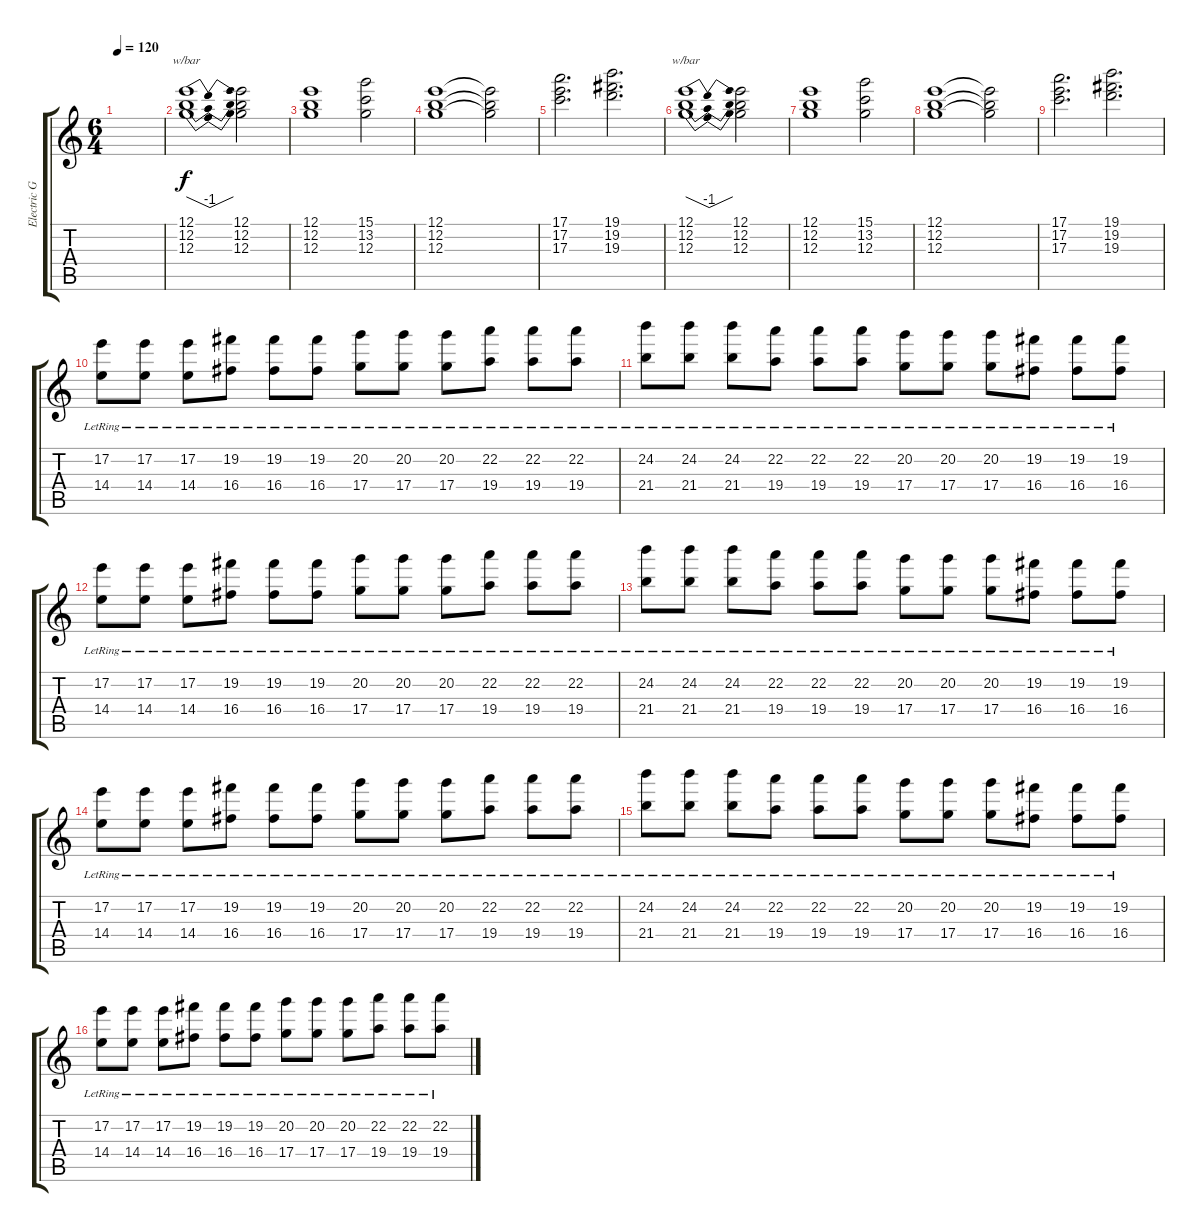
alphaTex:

\track ("Electric Guitar" "Electric G") {instrument electricguitarclean}
\staff {score tabs}
\tuning (E4 B3 G3 D3 A2 E2) {hide}
\ts (6 4)
\tempo 120
\clef g2
\ks c
|
(12.1 12.2 12.3).1{tbe (dip default 0 0 30 -4 60 0)} (12.1 12.2 12.3).2 |
(12.1 12.2 12.3).1 (15.1 13.2 12.3).2 |
(12.1 12.2 12.3).1 (12.1{t} 12.2{t} 12.3{t}).2 |
(17.1 17.2 17.3).2{d} (19.1 19.2 19.3).2{d} |
(12.1 12.2 12.3).1{tbe (dip default 0 0 30 -4 60 0)} (12.1 12.2 12.3).2 |
(12.1 12.2 12.3).1 (15.1 13.2 12.3).2 |
(12.1 12.2 12.3).1 (12.1{t} 12.2{t} 12.3{t}).2 |
(17.1 17.2 17.3).2{d} (19.1 19.2 19.3).2{d} |
(17.2{lr} 14.4{lr}).8 (17.2{lr} 14.4{lr}).8 (17.2{lr} 14.4{lr}).8 (19.2{lr} 16.4{lr}).8 (19.2{lr} 16.4{lr}).8 (19.2{lr} 16.4{lr}).8 (20.2{lr} 17.4{lr}).8 (20.2{lr} 17.4{lr}).8 (20.2{lr} 17.4{lr}).8 (22.2{lr} 19.4{lr}).8 (22.2{lr} 19.4{lr}).8 (22.2{lr} 19.4{lr}).8 |
(24.2{lr} 21.4{lr}).8 (24.2{lr} 21.4{lr}).8 (24.2{lr} 21.4{lr}).8 (22.2{lr} 19.4{lr}).8 (22.2{lr} 19.4{lr}).8 (22.2{lr} 19.4{lr}).8 (20.2{lr} 17.4{lr}).8 (20.2{lr} 17.4{lr}).8 (20.2{lr} 17.4{lr}).8 (19.2{lr} 16.4{lr}).8 (19.2{lr} 16.4{lr}).8 (19.2{lr} 16.4{lr}).8 |
(17.2{lr} 14.4{lr}).8 (17.2{lr} 14.4{lr}).8 (17.2{lr} 14.4{lr}).8 (19.2{lr} 16.4{lr}).8 (19.2{lr} 16.4{lr}).8 (19.2{lr} 16.4{lr}).8 (20.2{lr} 17.4{lr}).8 (20.2{lr} 17.4{lr}).8 (20.2{lr} 17.4{lr}).8 (22.2{lr} 19.4{lr}).8 (22.2{lr} 19.4{lr}).8 (22.2{lr} 19.4{lr}).8 |
(24.2{lr} 21.4{lr}).8 (24.2{lr} 21.4{lr}).8 (24.2{lr} 21.4{lr}).8 (22.2{lr} 19.4{lr}).8 (22.2{lr} 19.4{lr}).8 (22.2{lr} 19.4{lr}).8 (20.2{lr} 17.4{lr}).8 (20.2{lr} 17.4{lr}).8 (20.2{lr} 17.4{lr}).8 (19.2{lr} 16.4{lr}).8 (19.2{lr} 16.4{lr}).8 (19.2{lr} 16.4{lr}).8 |
(17.2{lr} 14.4{lr}).8 (17.2{lr} 14.4{lr}).8 (17.2{lr} 14.4{lr}).8 (19.2{lr} 16.4{lr}).8 (19.2{lr} 16.4{lr}).8 (19.2{lr} 16.4{lr}).8 (20.2{lr} 17.4{lr}).8 (20.2{lr} 17.4{lr}).8 (20.2{lr} 17.4{lr}).8 (22.2{lr} 19.4{lr}).8 (22.2{lr} 19.4{lr}).8 (22.2{lr} 19.4{lr}).8 |
(24.2{lr} 21.4{lr}).8 (24.2{lr} 21.4{lr}).8 (24.2{lr} 21.4{lr}).8 (22.2{lr} 19.4{lr}).8 (22.2{lr} 19.4{lr}).8 (22.2{lr} 19.4{lr}).8 (20.2{lr} 17.4{lr}).8 (20.2{lr} 17.4{lr}).8 (20.2{lr} 17.4{lr}).8 (19.2{lr} 16.4{lr}).8 (19.2{lr} 16.4{lr}).8 (19.2{lr} 16.4{lr}).8 |
(17.2{lr} 14.4{lr}).8 (17.2{lr} 14.4{lr}).8 (17.2{lr} 14.4{lr}).8 (19.2{lr} 16.4{lr}).8 (19.2{lr} 16.4{lr}).8 (19.2{lr} 16.4{lr}).8 (20.2{lr} 17.4{lr}).8 (20.2{lr} 17.4{lr}).8 (20.2{lr} 17.4{lr}).8 (22.2{lr} 19.4{lr}).8 (22.2{lr} 19.4{lr}).8 (22.2{lr} 19.4{lr}).8
